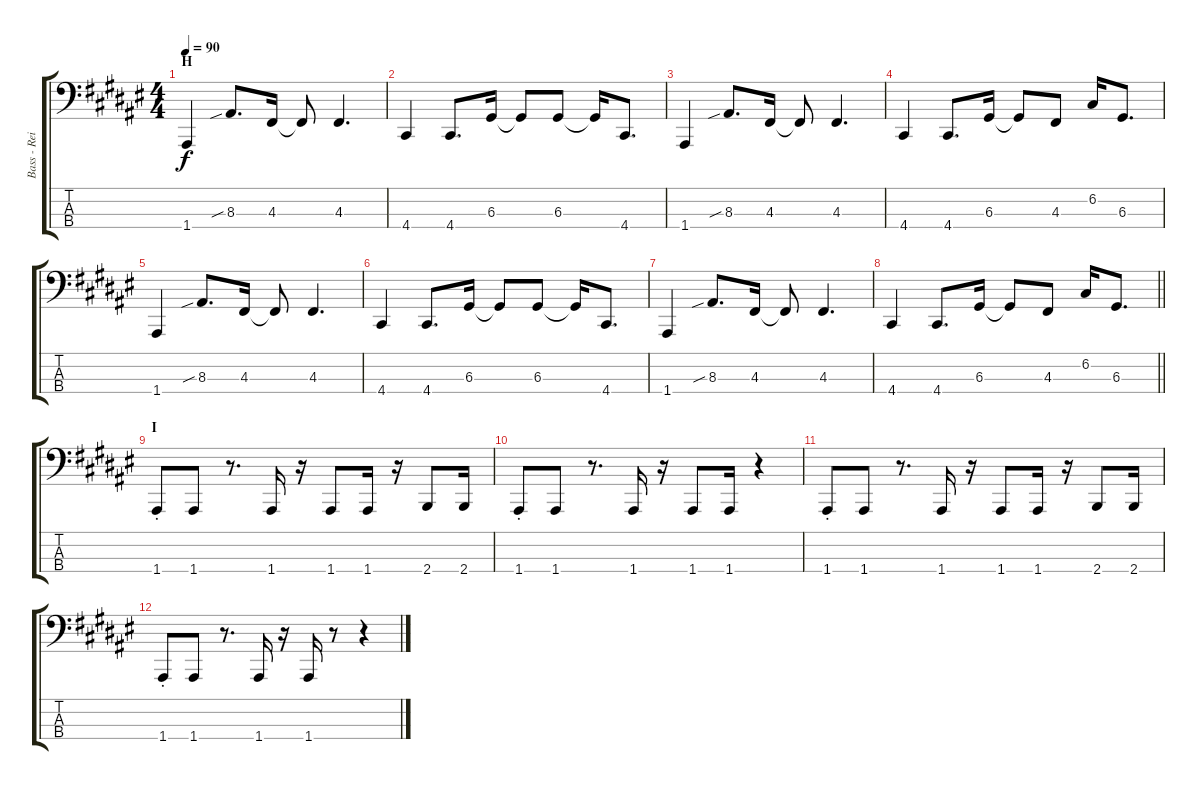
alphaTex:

\track ("Bass - Reita" "Bass - Rei") {instrument electricbasspick}
\staff {score tabs}
\tuning (C2 G1 D1 A0) {hide}
\ts (4 4)
\section ("" "H")
\tempo 90
\clef f4
\ks f#
1.4.4{dy f} 8.3{sib}.8{d} 4.3.16 4.3{t}.8 4.3.4{d} |
4.4.4 4.4.8{d} 6.3.16 6.3{t}.8 6.3.8 6.3{t}.16 4.4.8{d} |
1.4.4 8.3{sib}.8{d} 4.3.16 4.3{t}.8 4.3.4{d} |
4.4.4 4.4.8{d} 6.3.16 6.3{t}.8 4.3.8 6.2.16 6.3.8{d} |
1.4.4 8.3{sib}.8{d} 4.3.16 4.3{t}.8 4.3.4{d} |
4.4.4 4.4.8{d} 6.3.16 6.3{t}.8 6.3.8 6.3{t}.16 4.4.8{d} |
1.4.4 8.3{sib}.8{d} 4.3.16 4.3{t}.8 4.3.4{d} |
\barLineRight lightlight
4.4.4 4.4.8{d} 6.3.16 6.3{t}.8 4.3.8 6.2.16 6.3.8{d} |
\section ("" "I")
1.4{st}.8 1.4.8 r.8{d} 1.4.16 r.16 1.4.8 1.4.16 r.16 2.4.8 2.4.16 |
1.4{st}.8 1.4.8 r.8{d} 1.4.16 r.16 1.4.8 1.4.16 r.4 |
1.4{st}.8 1.4.8 r.8{d} 1.4.16 r.16 1.4.8 1.4.16 r.16 2.4.8 2.4.16 |
1.4{st}.8 1.4.8 r.8{d} 1.4.16 r.16 1.4.16 r.8 r.4
